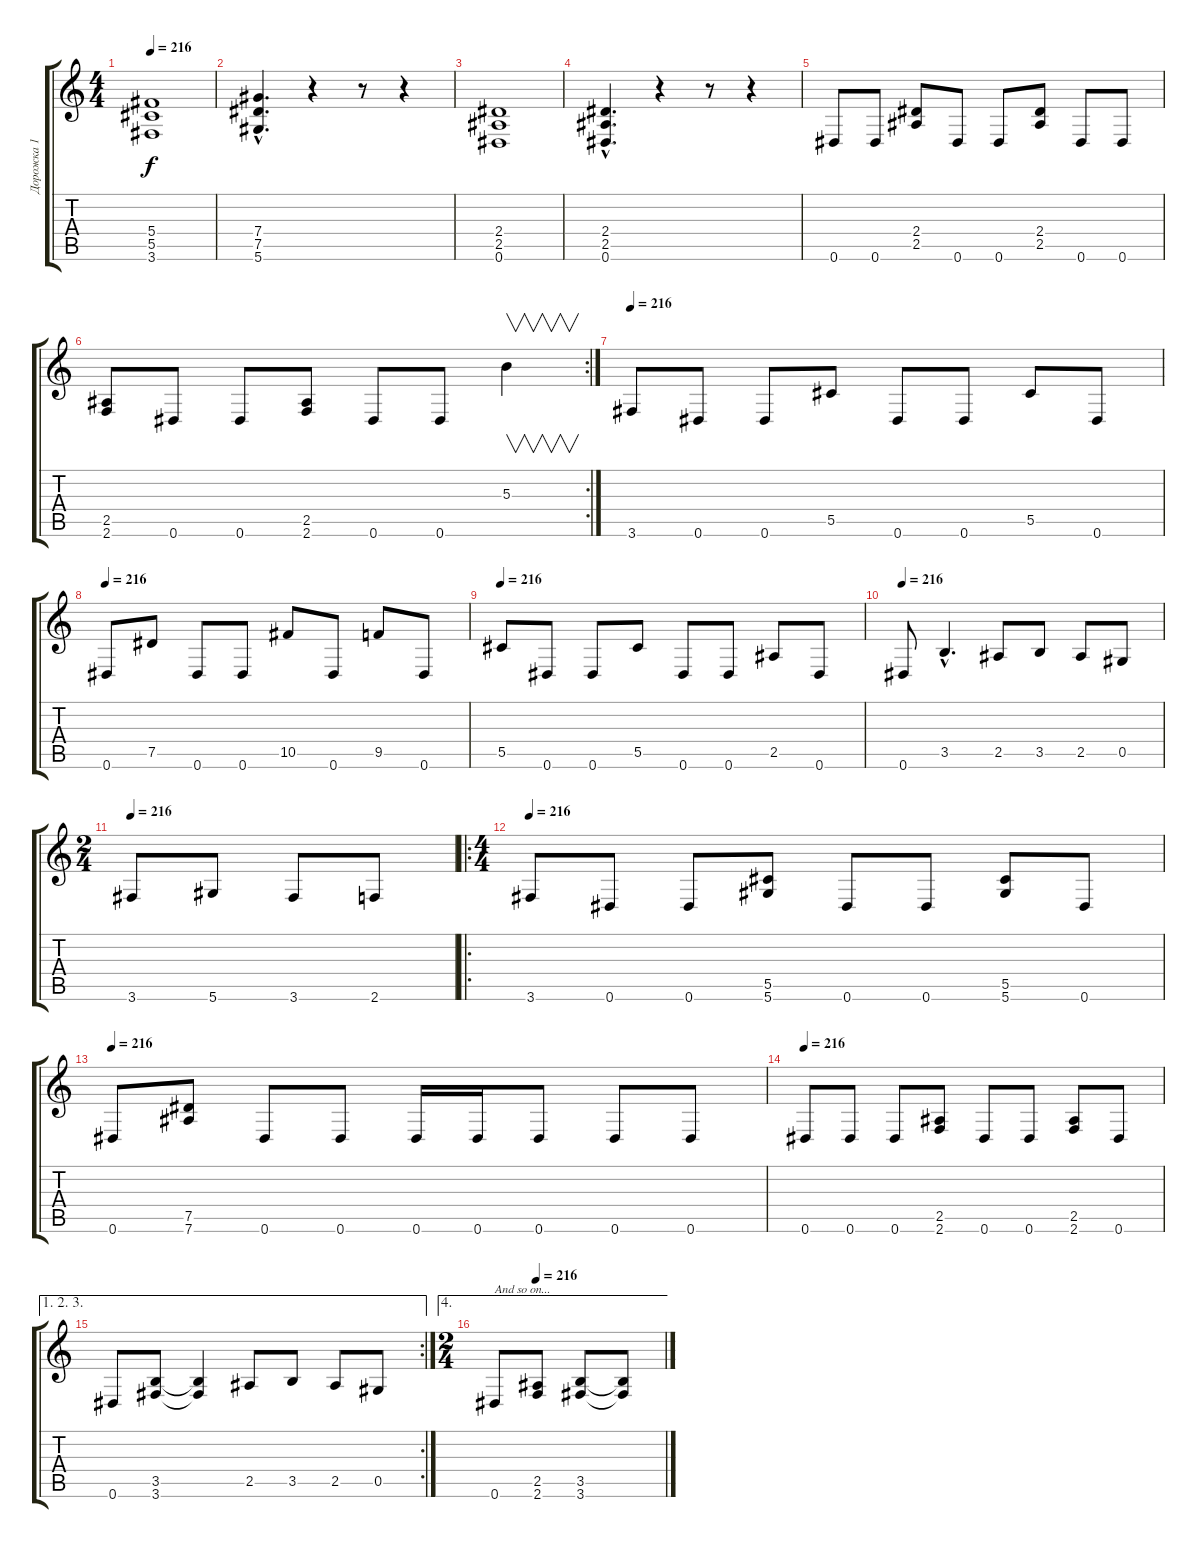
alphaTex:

\track ("Дорожка 1" "Дорожка 1") {instrument distortionguitar}
\staff {score tabs}
\tuning (Eb4 Bb3 Gb3 Db3 Ab2 Eb2) {hide}
\ts (4 4)
\tempo 216
\clef g2
\ks c
(5.4 5.5 3.6).1{dy f} |
(7.4{hac} 7.5{hac} 5.6{hac}).4{d} r.4 r.8 r.4 |
(2.4 2.5 0.6).1 |
(2.4{hac} 2.5{hac} 0.6{hac}).4{d} r.4 r.8 r.4 |
0.6.8 0.6.8 (2.4 2.5).8 0.6.8 0.6.8 (2.4 2.5).8 0.6.8 0.6.8 |
\rc 2
(2.5 2.6).8 0.6.8 0.6.8 (2.5 2.6).8 0.6.8 0.6.8 5.3.4{v} |
\tempo 216
3.6.8 0.6.8 0.6.8 5.5.8 0.6.8 0.6.8 5.5.8 0.6.8 |
\tempo 216
0.6.8 7.5.8 0.6.8 0.6.8 10.5.8 0.6.8 9.5.8 0.6.8 |
\tempo 216
5.5.8 0.6.8 0.6.8 5.5.8 0.6.8 0.6.8 2.5.8 0.6.8 |
\tempo 216
0.6.8 3.5{hac}.4{d} 2.5.8 3.5.8 2.5.8 0.5.8 |
\ts (2 4)
\tempo 216
3.6.8 5.6.8 3.6.8 2.6.8 |
\ro
\ts (4 4)
\tempo 216
3.6.8 0.6.8 0.6.8 (5.5 5.6).8 0.6.8 0.6.8 (5.5 5.6).8 0.6.8 |
\tempo 216
0.6.8 (7.5 7.6).8 0.6.8 0.6.8 0.6.16 0.6.16 0.6.8 0.6.8 0.6.8 |
\tempo 216
0.6.8 0.6.8 0.6.8 (2.5 2.6).8 0.6.8 0.6.8 (2.5 2.6).8 0.6.8 |
\ae (1 2 3)
\rc 2
0.6.8 (3.5 3.6).8 (3.5{t} 3.6{t}).4 2.5.8 3.5.8 2.5.8 0.5.8 |
\ae 4
\ts (2 4)
\tempo (216 0.25)
0.6.8{txt "And so on..."} (2.5 2.6).8 (3.5 3.6).8 (3.5{t} 3.6{t}).8
